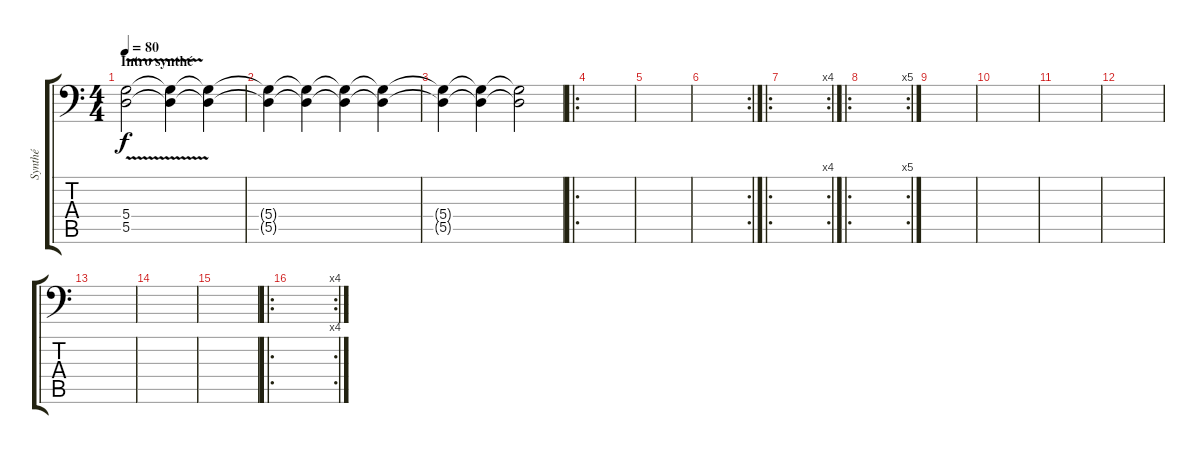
\track ("Synthé" "Synthé") {instrument fx7echoes}
\staff {score tabs}
\tuning (E4 B3 G3 D3 A2 F1) {hide}
\ts (4 4)
\section ("" "Intro synthé")
\tempo 80
\clef f4
\ks c
(5.4{v} 5.5).2{dy f volume 4 instrument fx7echoes} (5.4{t} 5.5{t}).4{volume 6} (5.4{t} 5.5{t}).4{volume 7} |
(5.4{t} 5.5{t}).4{volume 8} (5.4{t} 5.5{t}).4{volume 9} (5.4{t} 5.5{t}).4{volume 10} (5.4{t} 5.5{t}).4{volume 11} |
(5.4{t} 5.5{t}).4{volume 12} (5.4{t} 5.5{t}).4{volume 13} (5.4{t} 5.5{t}).2{volume 14} |
\ro
|
|
\rc 2
|
\ro
\rc 4
|
\ro
\rc 5
|
|
|
|
|
|
|
|
\ro
\rc 4
